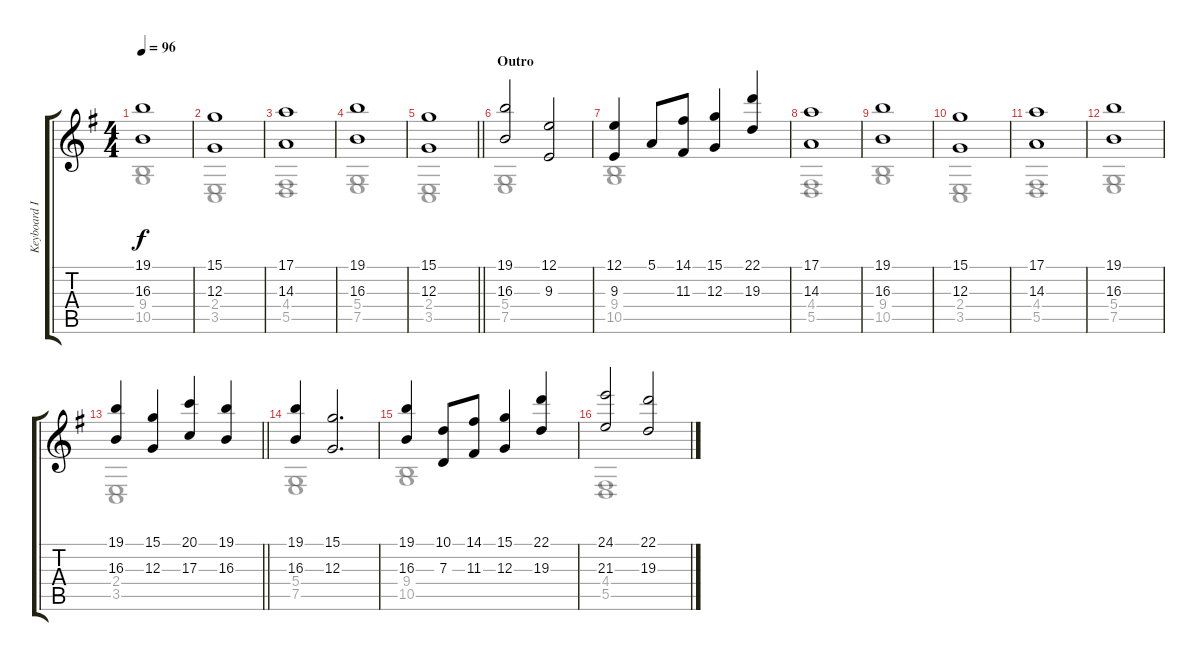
\track ("Keyboard I" "Keyboard I") {instrument stringensemble1}
\staff {score tabs}
\tuning (E4 B3 G3 D3 A2 E2) {hide}
\voice
\ts (4 4)
\tempo 96
\clef g2
\ks g
(19.1 16.3).1{dy f} |
(15.1 12.3).1 |
(17.1 14.3).1 |
(19.1 16.3).1 |
\barLineRight lightlight
(15.1 12.3).1 |
\section ("" "Outro")
(19.1 16.3).2 (12.1 9.3).2 |
(12.1 9.3).4 5.1.8 (14.1 11.3).8 (15.1 12.3).4 (22.1 19.3).4 |
(17.1 14.3).1 |
(19.1 16.3).1 |
(15.1 12.3).1{volume 6} |
(17.1 14.3).1 |
(19.1 16.3).1 |
\barLineRight lightlight
(19.1 16.3).4 (15.1 12.3).4 (20.1 17.3).4 (19.1 16.3).4 |
\section ("" "")
(19.1 16.3).4{volume 0} (15.1 12.3).2{d} |
(19.1 16.3).4 (10.1 7.3).8 (14.1 11.3).8 (15.1 12.3).4 (22.1 19.3).4 |
(24.1 21.3).2 (22.1 19.3).2
\voice
\clef g2
\ottava regular
\simile none
\ks g
(9.4 10.5).1{dy f} |
(2.4 3.5).1 |
(4.4 5.5).1 |
(5.4 7.5).1 |
\barLineRight lightlight
(2.4 3.5).1 |
(5.4 7.5).1 |
(9.4 10.5).1 |
(4.4 5.5).1 |
(9.4 10.5).1 |
(2.4 3.5).1 |
(4.4 5.5).1 |
(5.4 7.5).1 |
\barLineRight lightlight
(2.4 3.5).1 |
(5.4 7.5).1 |
(9.4 10.5).1 |
(4.4 5.5).1
